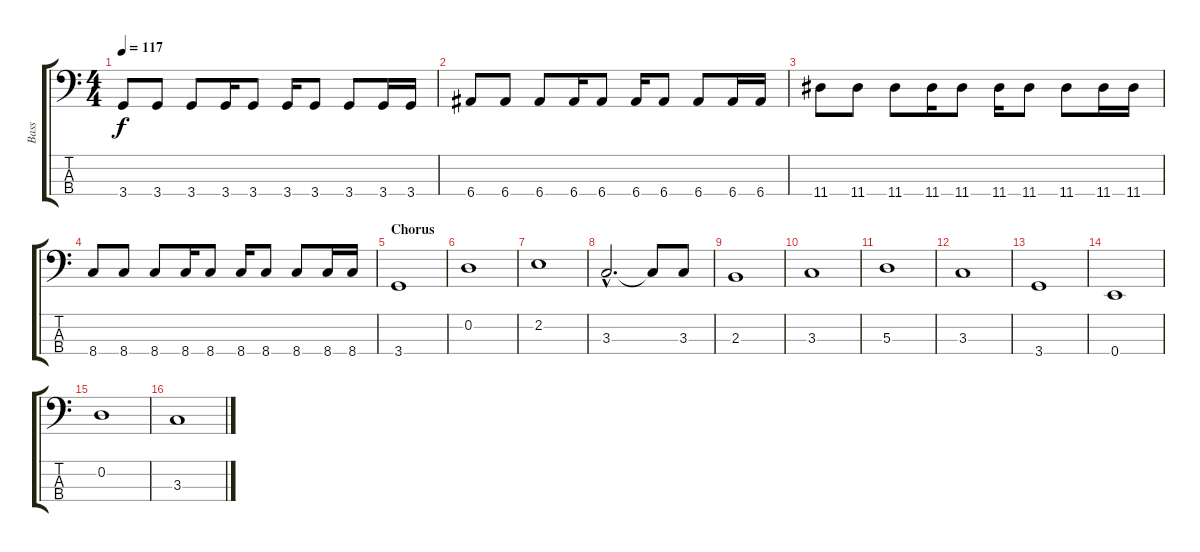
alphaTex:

\track ("Bass" "Bass") {instrument electricbassfinger}
\staff {score tabs}
\tuning (G2 D2 A1 E1) {hide}
\ts (4 4)
\tempo 117
\clef f4
\ks c
3.4.8{dy f} 3.4.8 3.4.8 3.4.16 3.4.8 3.4.16 3.4.8 3.4.8 3.4.16 3.4.16 |
6.4.8 6.4.8 6.4.8 6.4.16 6.4.8 6.4.16 6.4.8 6.4.8 6.4.16 6.4.16 |
11.4.8 11.4.8 11.4.8 11.4.16 11.4.8 11.4.16 11.4.8 11.4.8 11.4.16 11.4.16 |
8.4.8 8.4.8 8.4.8 8.4.16 8.4.8 8.4.16 8.4.8 8.4.8 8.4.16 8.4.16 |
\section ("" "Chorus")
3.4.1 |
0.2.1 |
2.2.1 |
3.3{hac}.2{d} 3.3{t}.8 3.3.8 |
2.3.1 |
3.3.1 |
5.3.1 |
3.3.1 |
3.4.1 |
0.4.1 |
0.2.1 |
3.3.1
